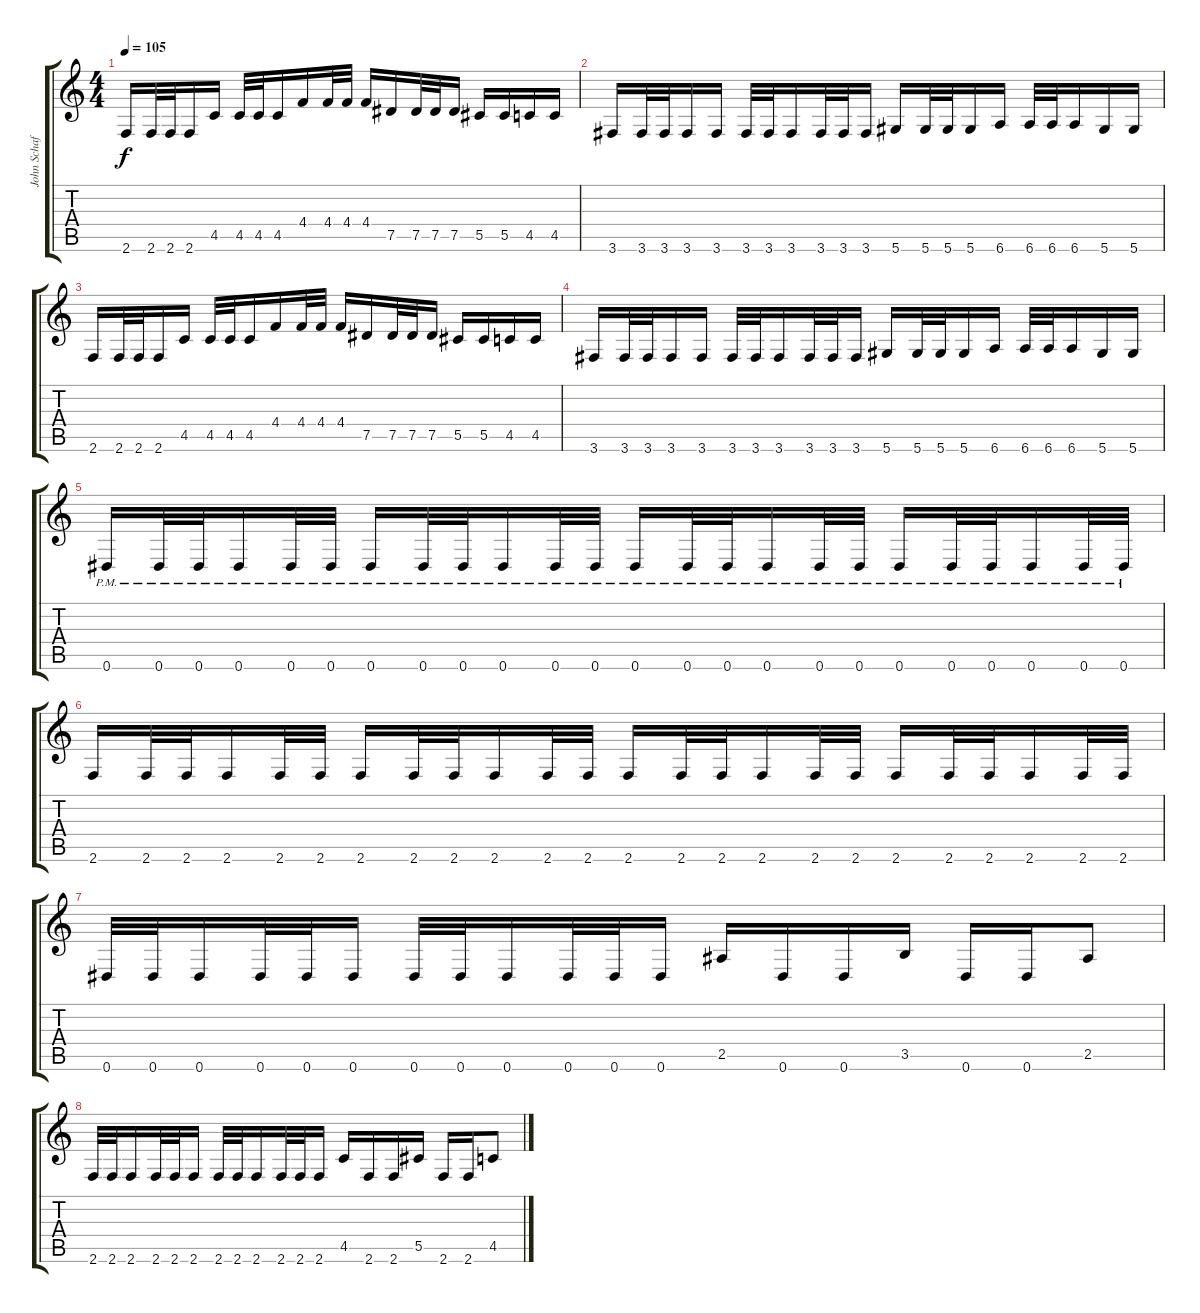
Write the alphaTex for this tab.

\track ("John Schaffer Distortion" "John Schaf") {instrument distortionguitar}
\staff {score tabs}
\tuning (Eb4 Bb3 Gb3 Db3 Ab2 Eb2) {hide}
\ts (4 4)
\tempo 105
\clef g2
\ks c
2.6.16{dy f} 2.6.32 2.6.32 2.6.16 4.5.16 4.5.32 4.5.32 4.5.16 4.4.16 4.4.32 4.4.32 4.4.16 7.5.16 7.5.32 7.5.32 7.5.16 5.5.16 5.5.16 4.5.16 4.5.16 |
3.6.16 3.6.32 3.6.32 3.6.16 3.6.16 3.6.32 3.6.32 3.6.16 3.6.32 3.6.32 3.6.16 5.6.16 5.6.32 5.6.32 5.6.16 6.6.16 6.6.32 6.6.32 6.6.16 5.6.16 5.6.16 |
2.6.16 2.6.32 2.6.32 2.6.16 4.5.16 4.5.32 4.5.32 4.5.16 4.4.16 4.4.32 4.4.32 4.4.16 7.5.16 7.5.32 7.5.32 7.5.16 5.5.16 5.5.16 4.5.16 4.5.16 |
3.6.16 3.6.32 3.6.32 3.6.16 3.6.16 3.6.32 3.6.32 3.6.16 3.6.32 3.6.32 3.6.16 5.6.16 5.6.32 5.6.32 5.6.16 6.6.16 6.6.32 6.6.32 6.6.16 5.6.16 5.6.16 |
0.6{pm}.16 0.6{pm}.32 0.6{pm}.32 0.6{pm}.16 0.6{pm}.32 0.6{pm}.32 0.6{pm}.16 0.6{pm}.32 0.6{pm}.32 0.6{pm}.16 0.6{pm}.32 0.6{pm}.32 0.6{pm}.16 0.6{pm}.32 0.6{pm}.32 0.6{pm}.16 0.6{pm}.32 0.6{pm}.32 0.6{pm}.16 0.6{pm}.32 0.6{pm}.32 0.6{pm}.16 0.6{pm}.32 0.6{pm}.32 |
2.6.16 2.6.32 2.6.32 2.6.16 2.6.32 2.6.32 2.6.16 2.6.32 2.6.32 2.6.16 2.6.32 2.6.32 2.6.16 2.6.32 2.6.32 2.6.16 2.6.32 2.6.32 2.6.16 2.6.32 2.6.32 2.6.16 2.6.32 2.6.32 |
0.6.32 0.6.32 0.6.16 0.6.32 0.6.32 0.6.16 0.6.32 0.6.32 0.6.16 0.6.32 0.6.32 0.6.16 2.5.16 0.6.16 0.6.16 3.5.16 0.6.16 0.6.16 2.5.8 |
2.6.32 2.6.32 2.6.16 2.6.32 2.6.32 2.6.16 2.6.32 2.6.32 2.6.16 2.6.32 2.6.32 2.6.16 4.5.16 2.6.16 2.6.16 5.5.16 2.6.16 2.6.16 4.5.8
